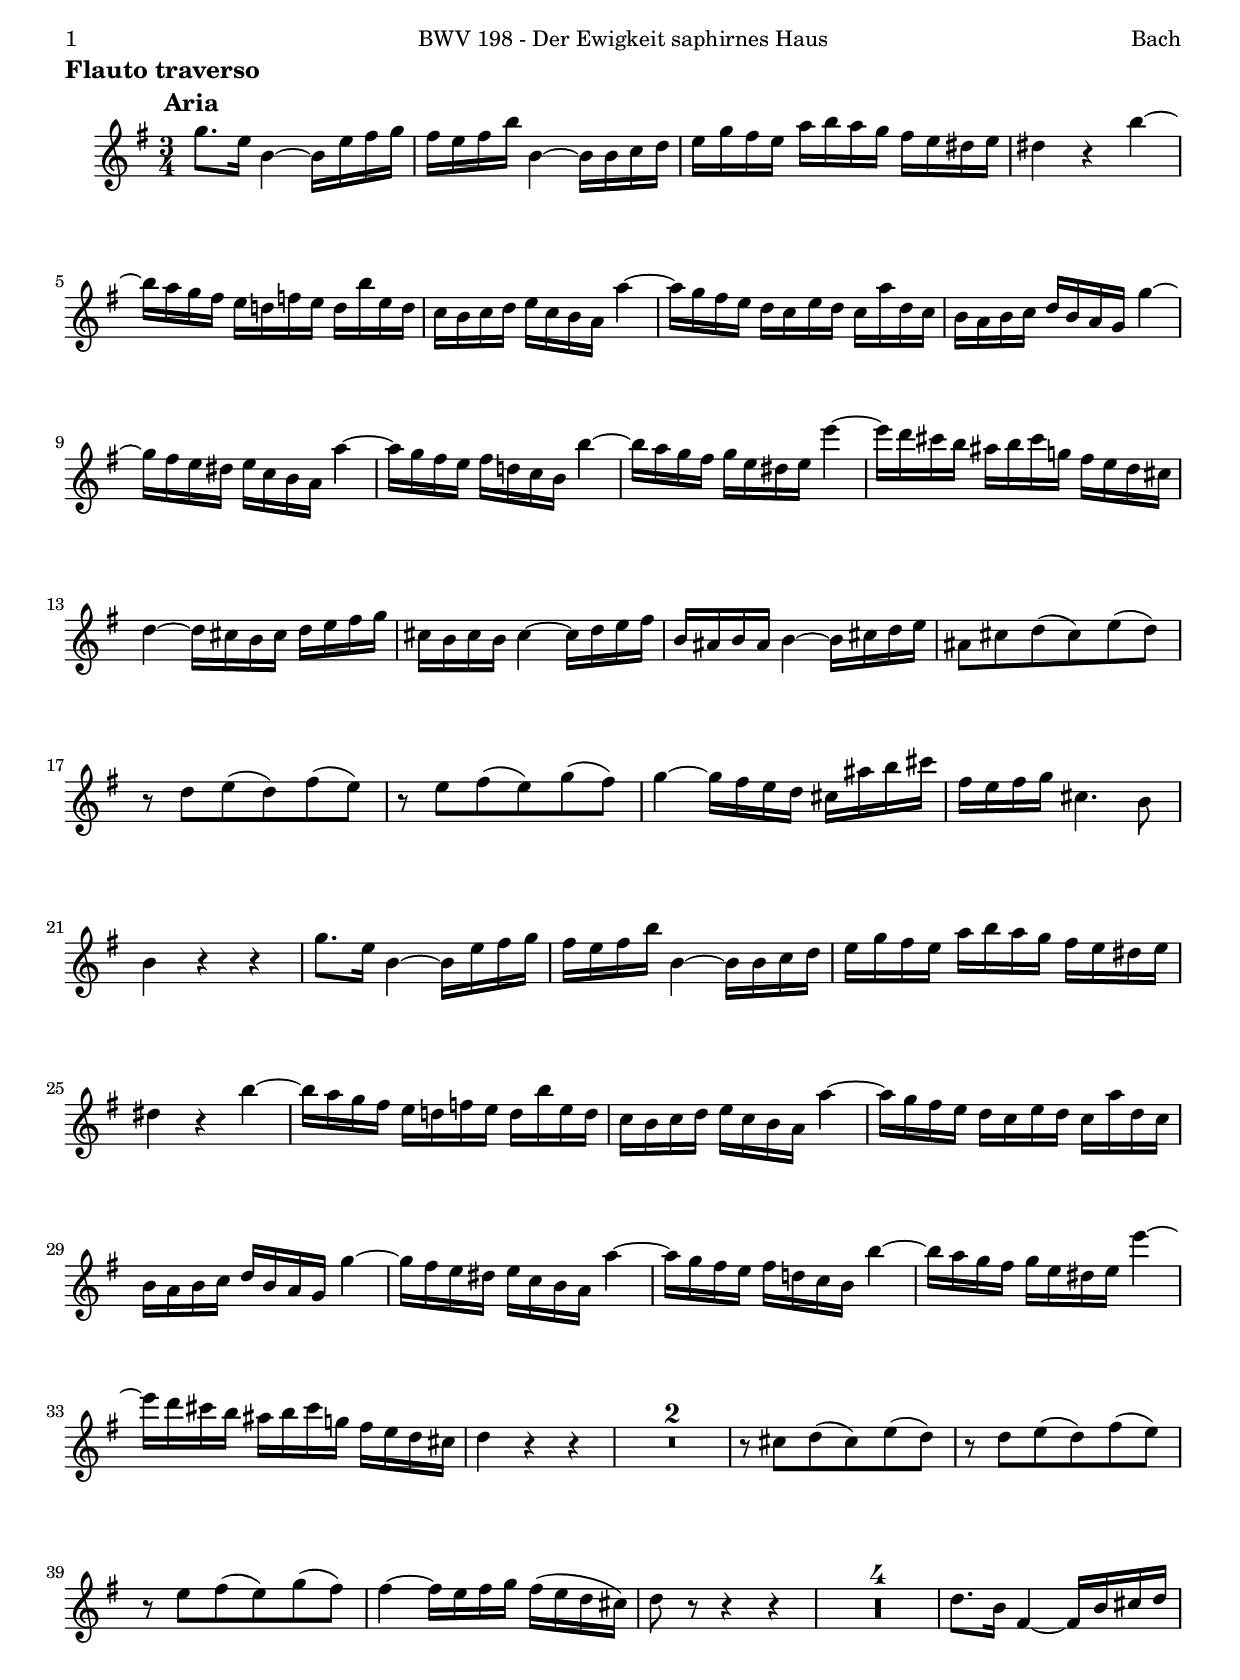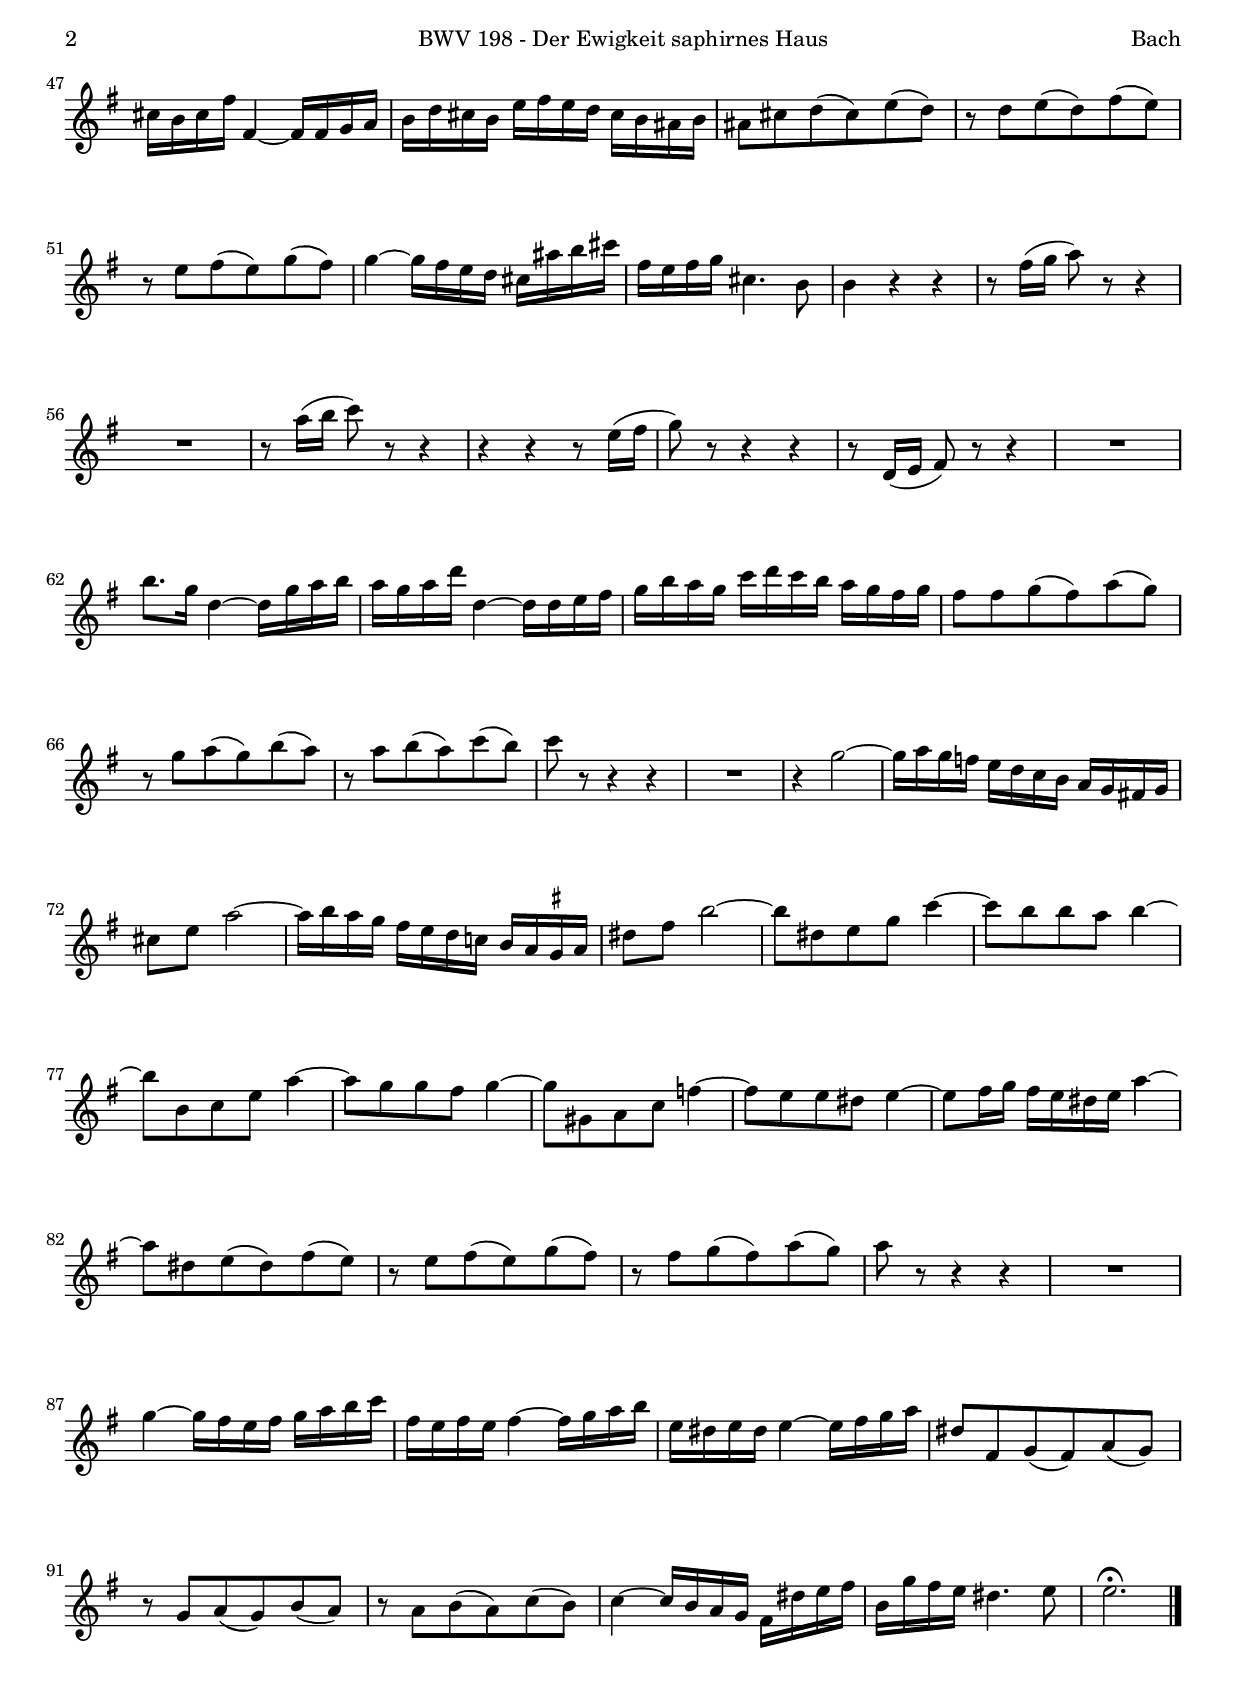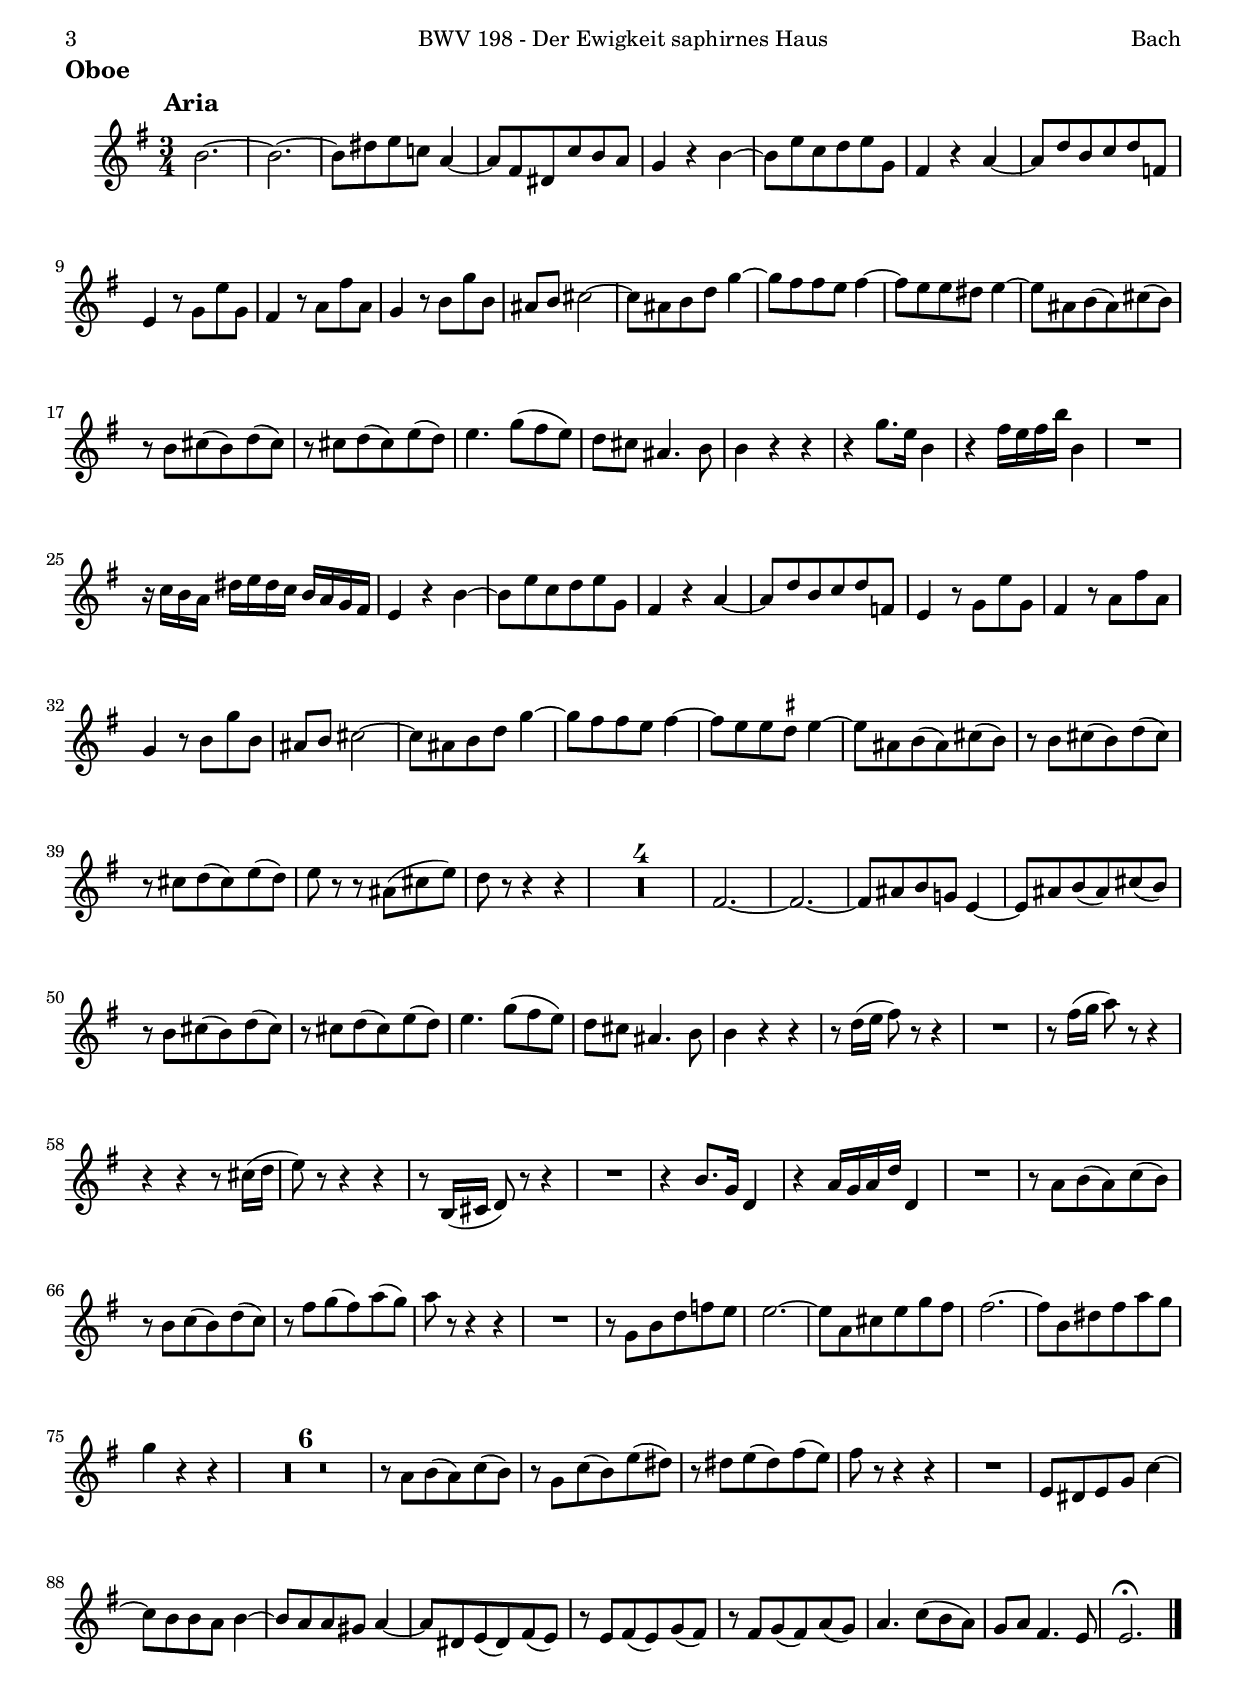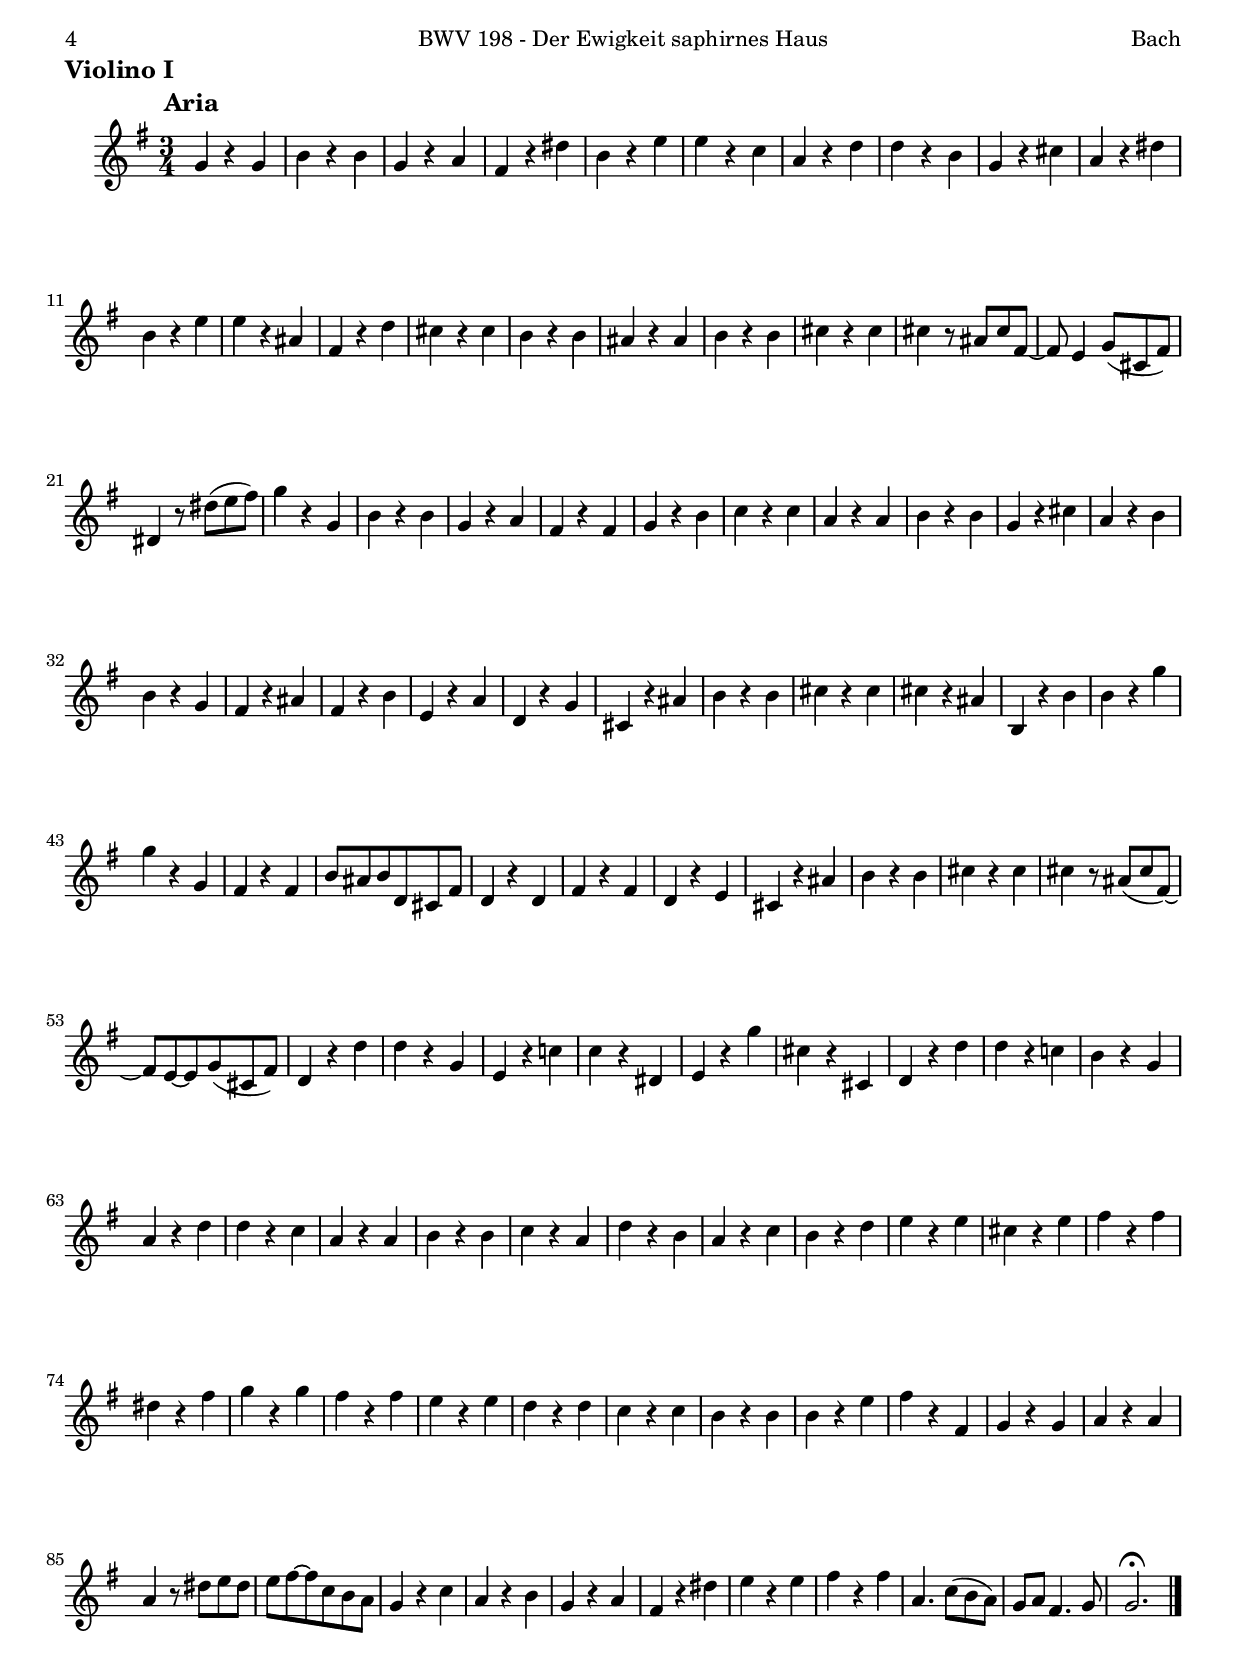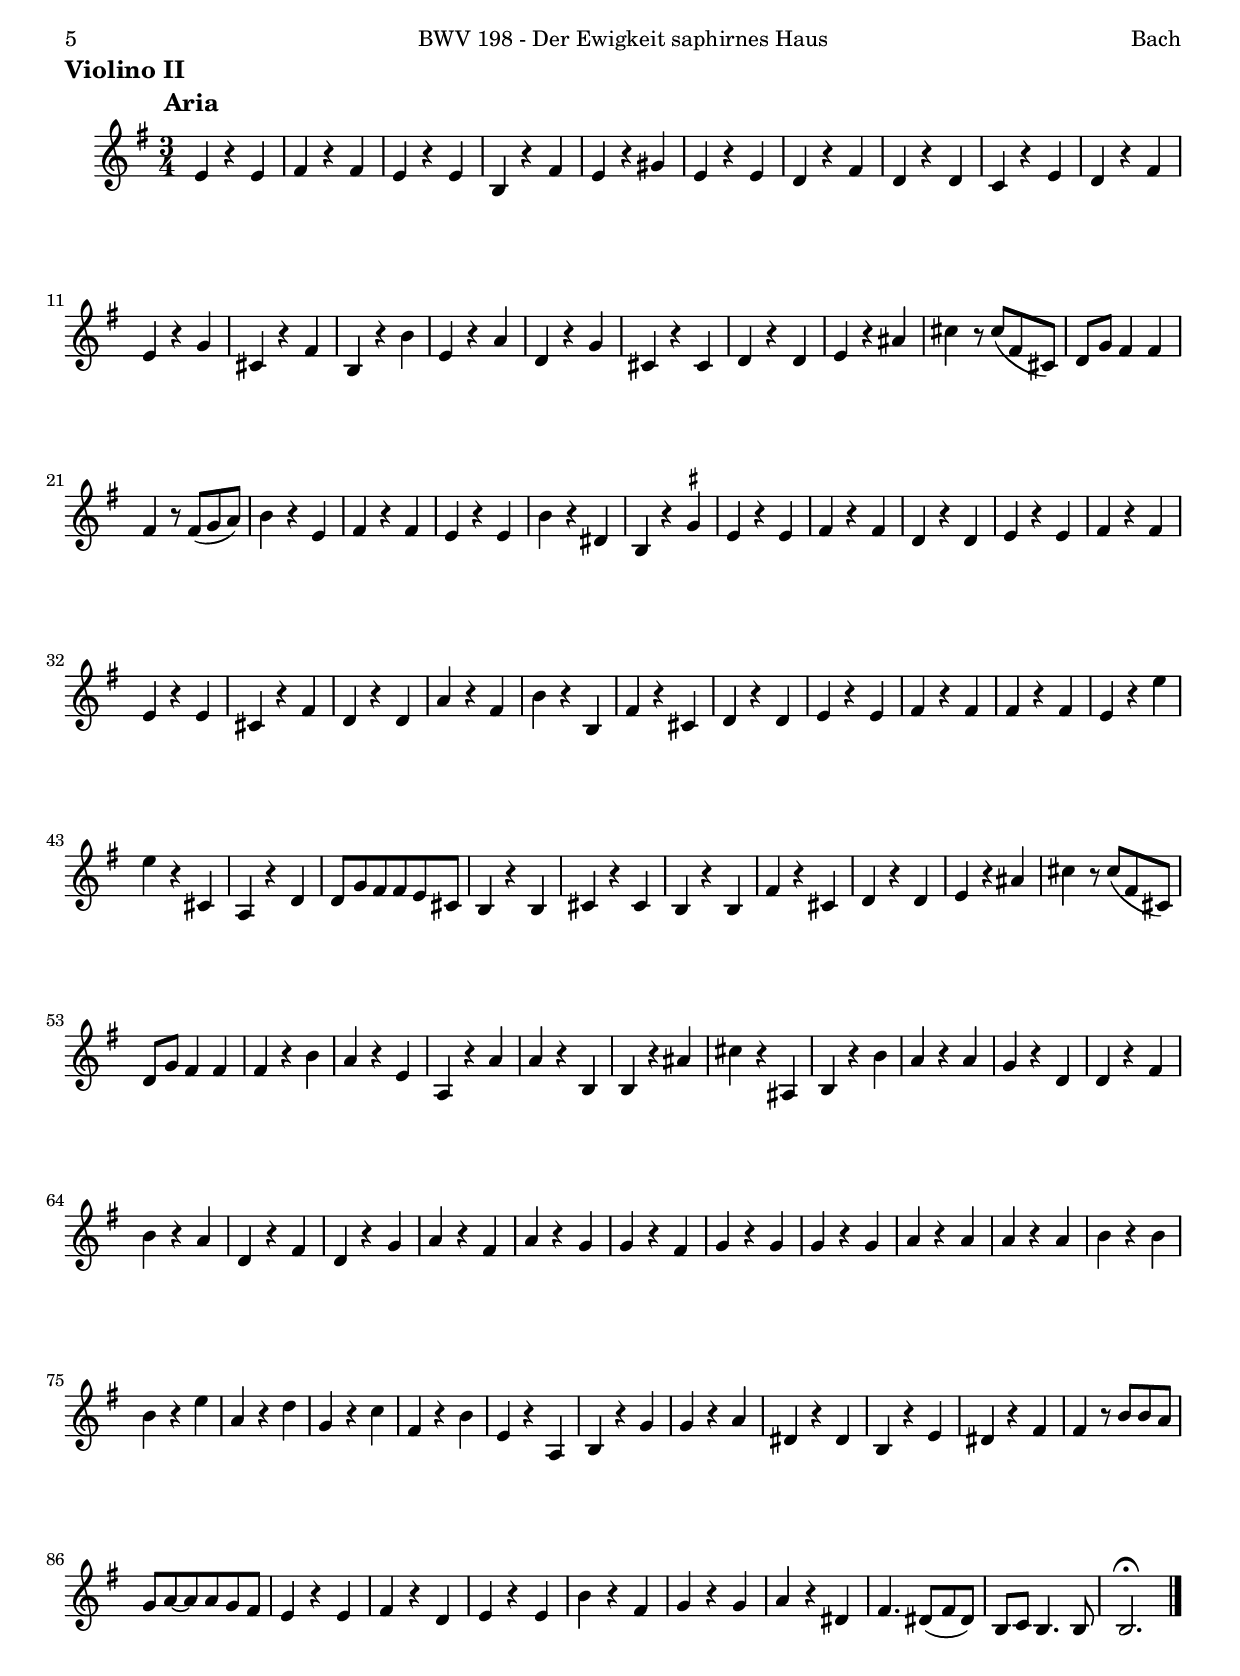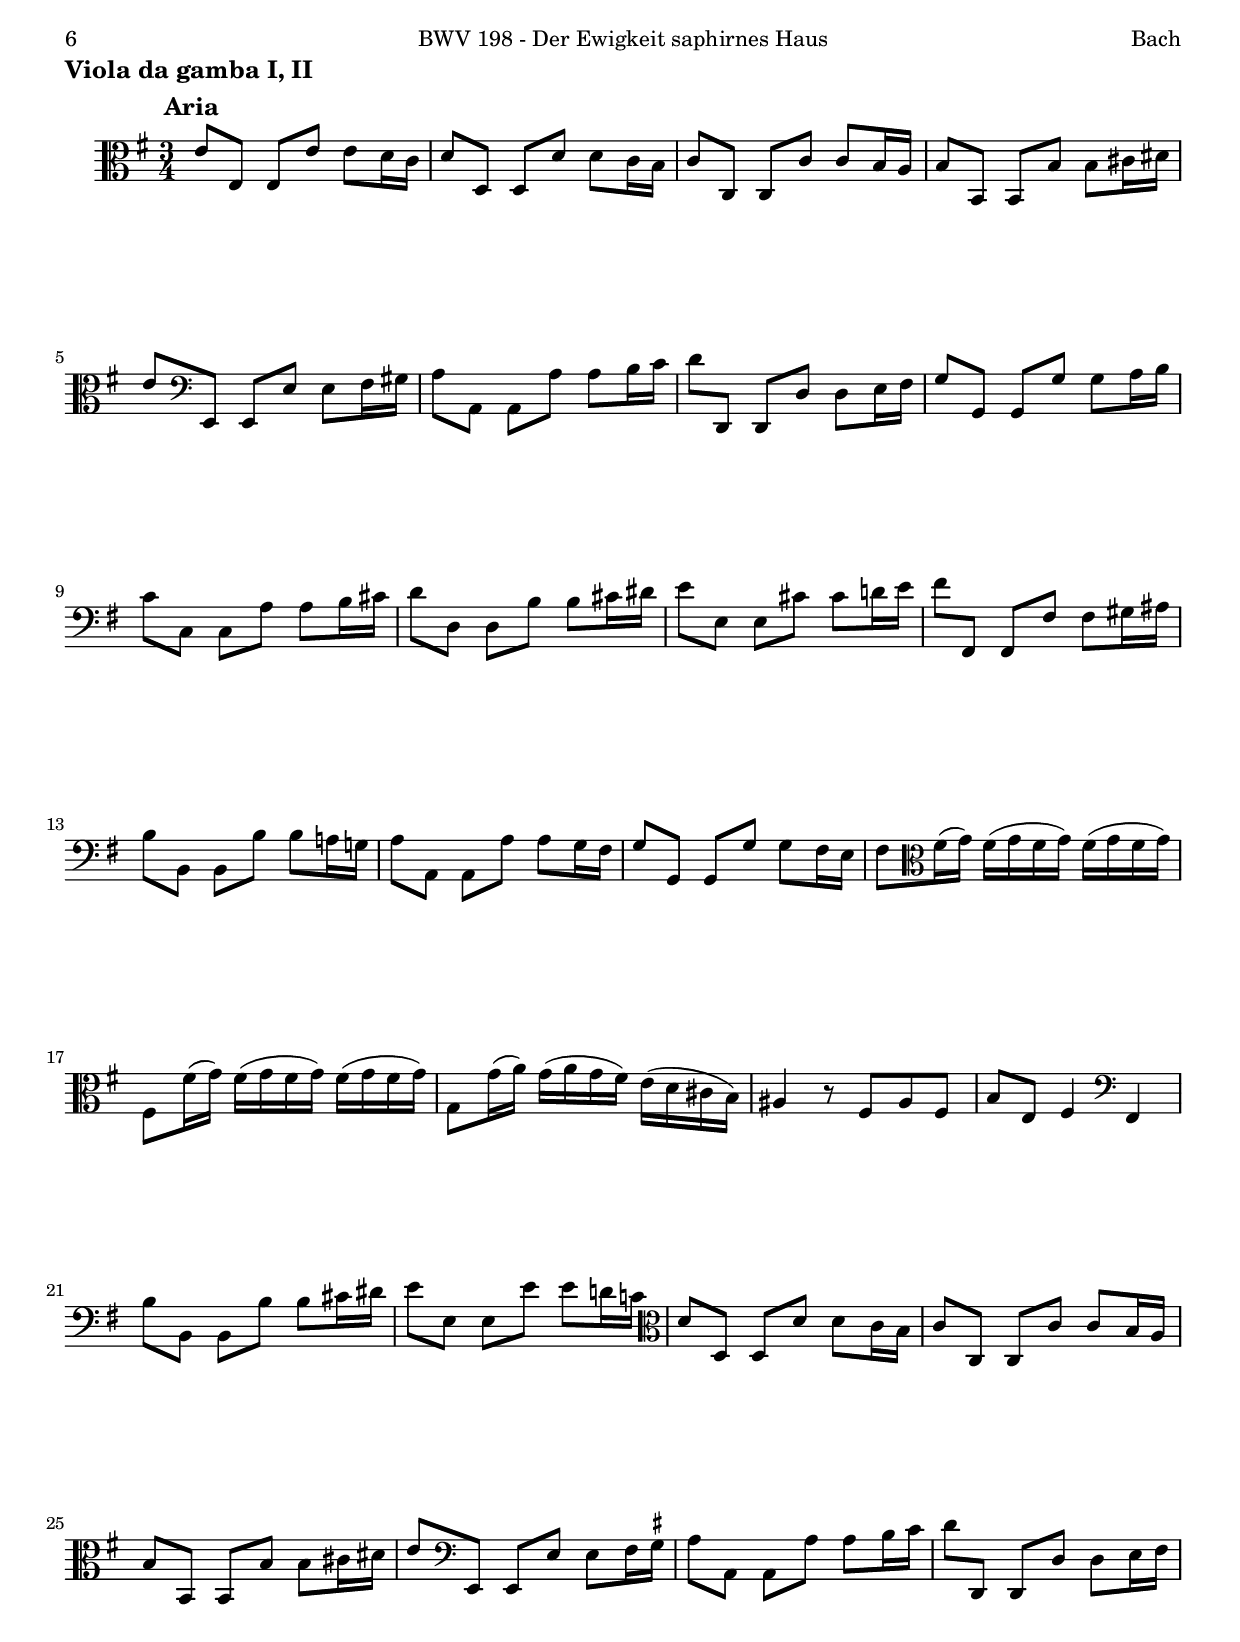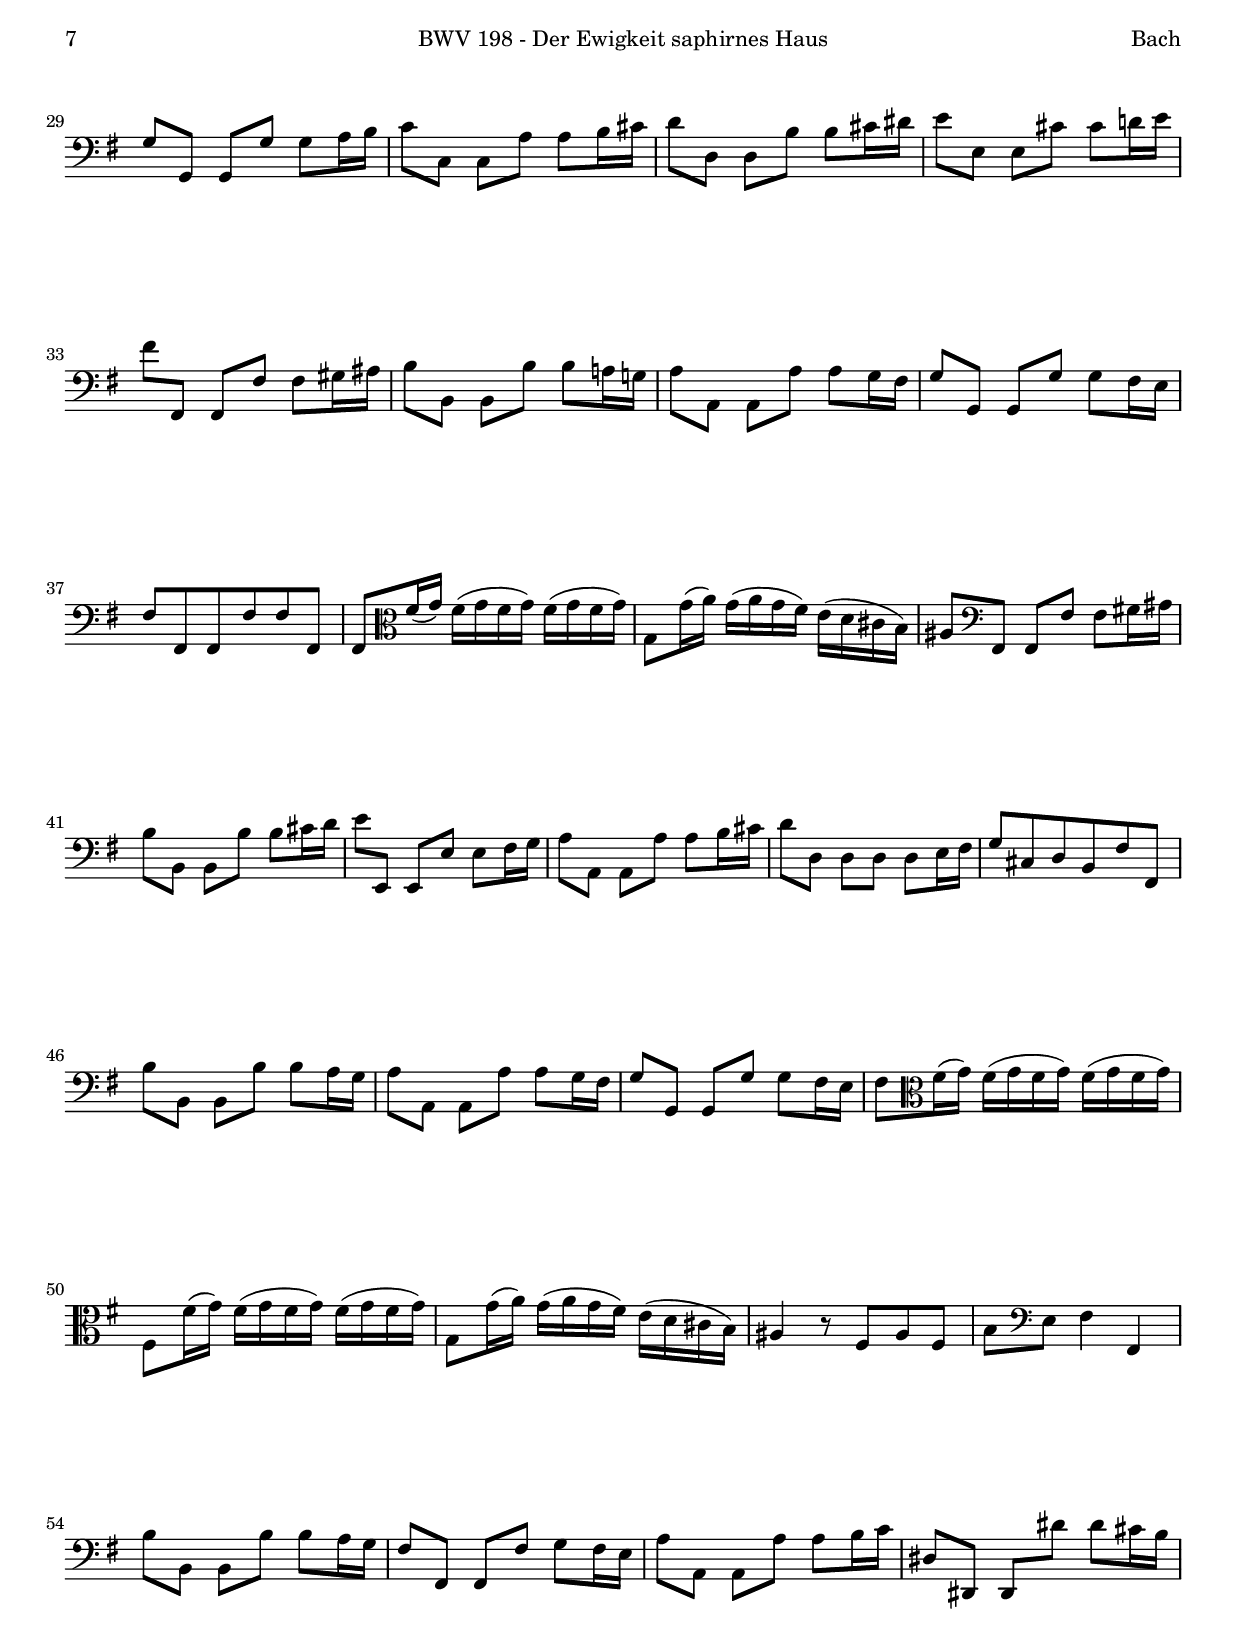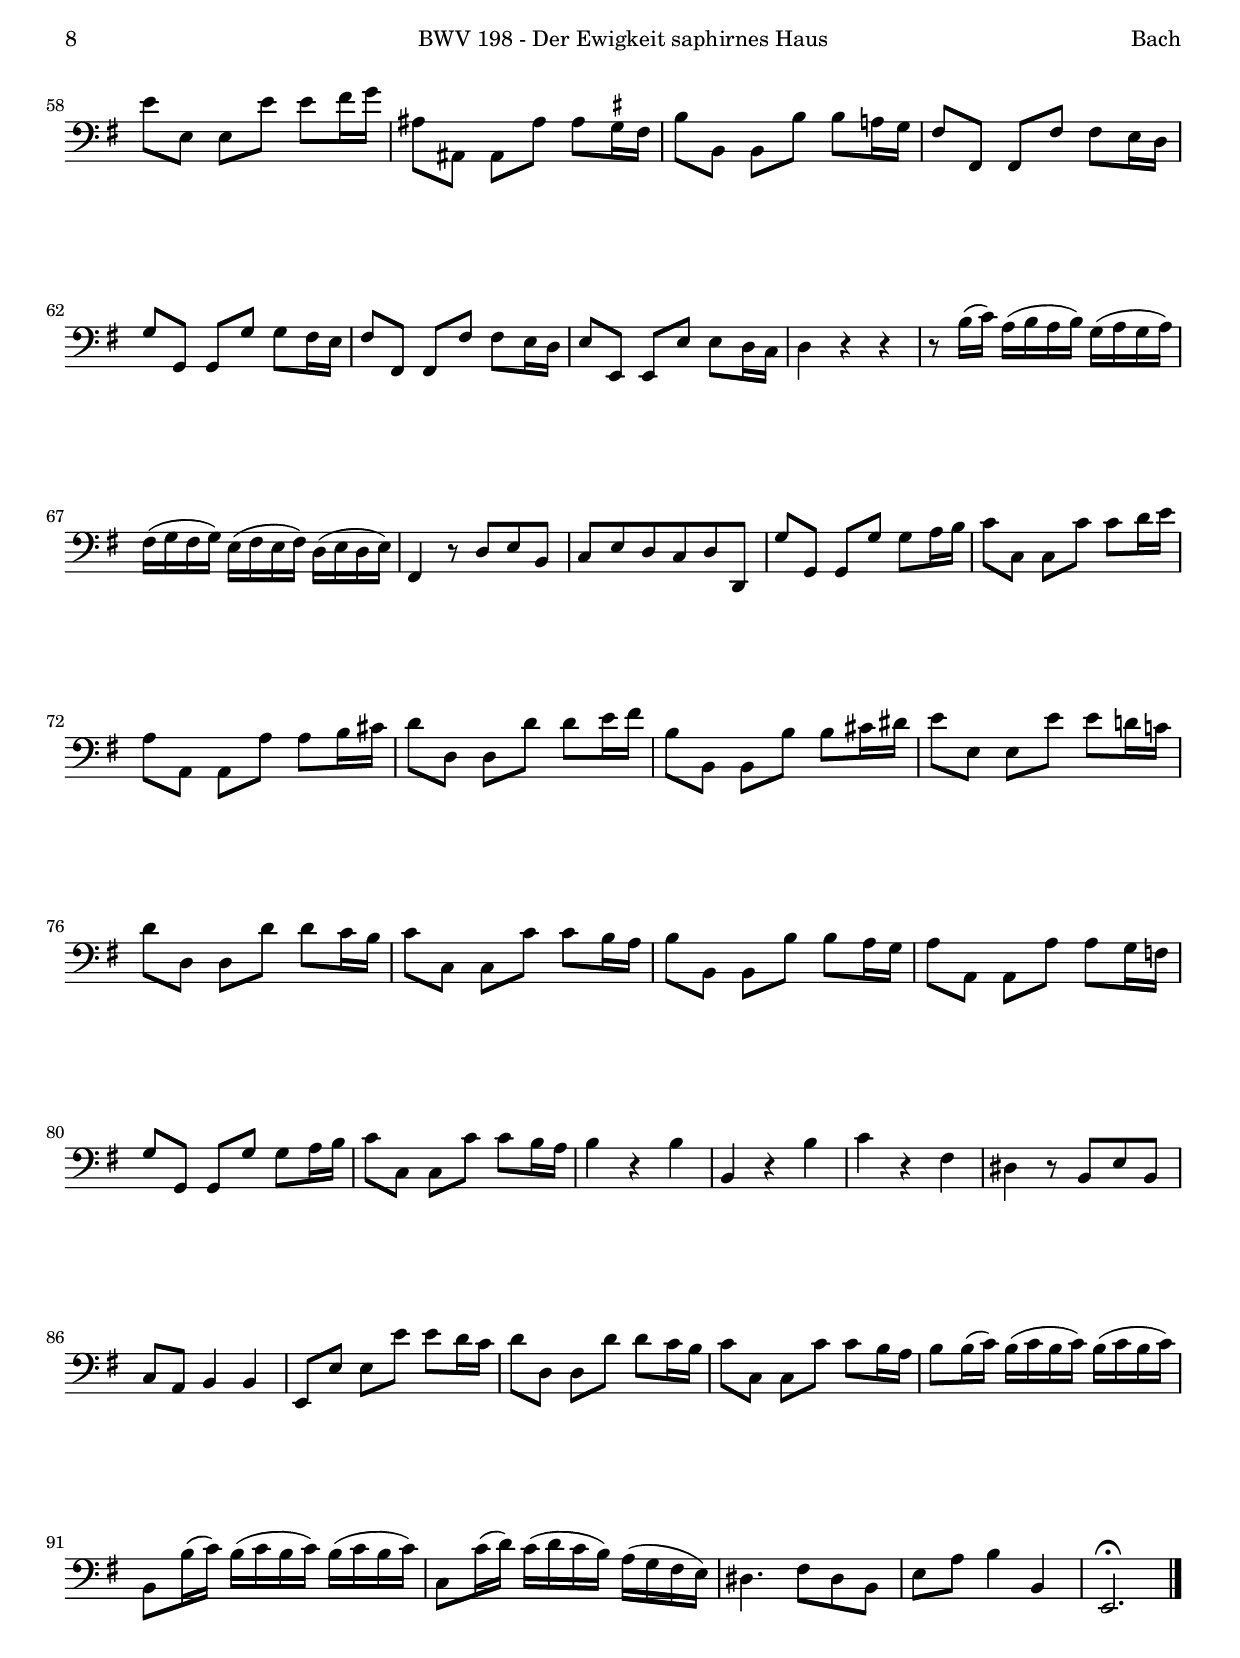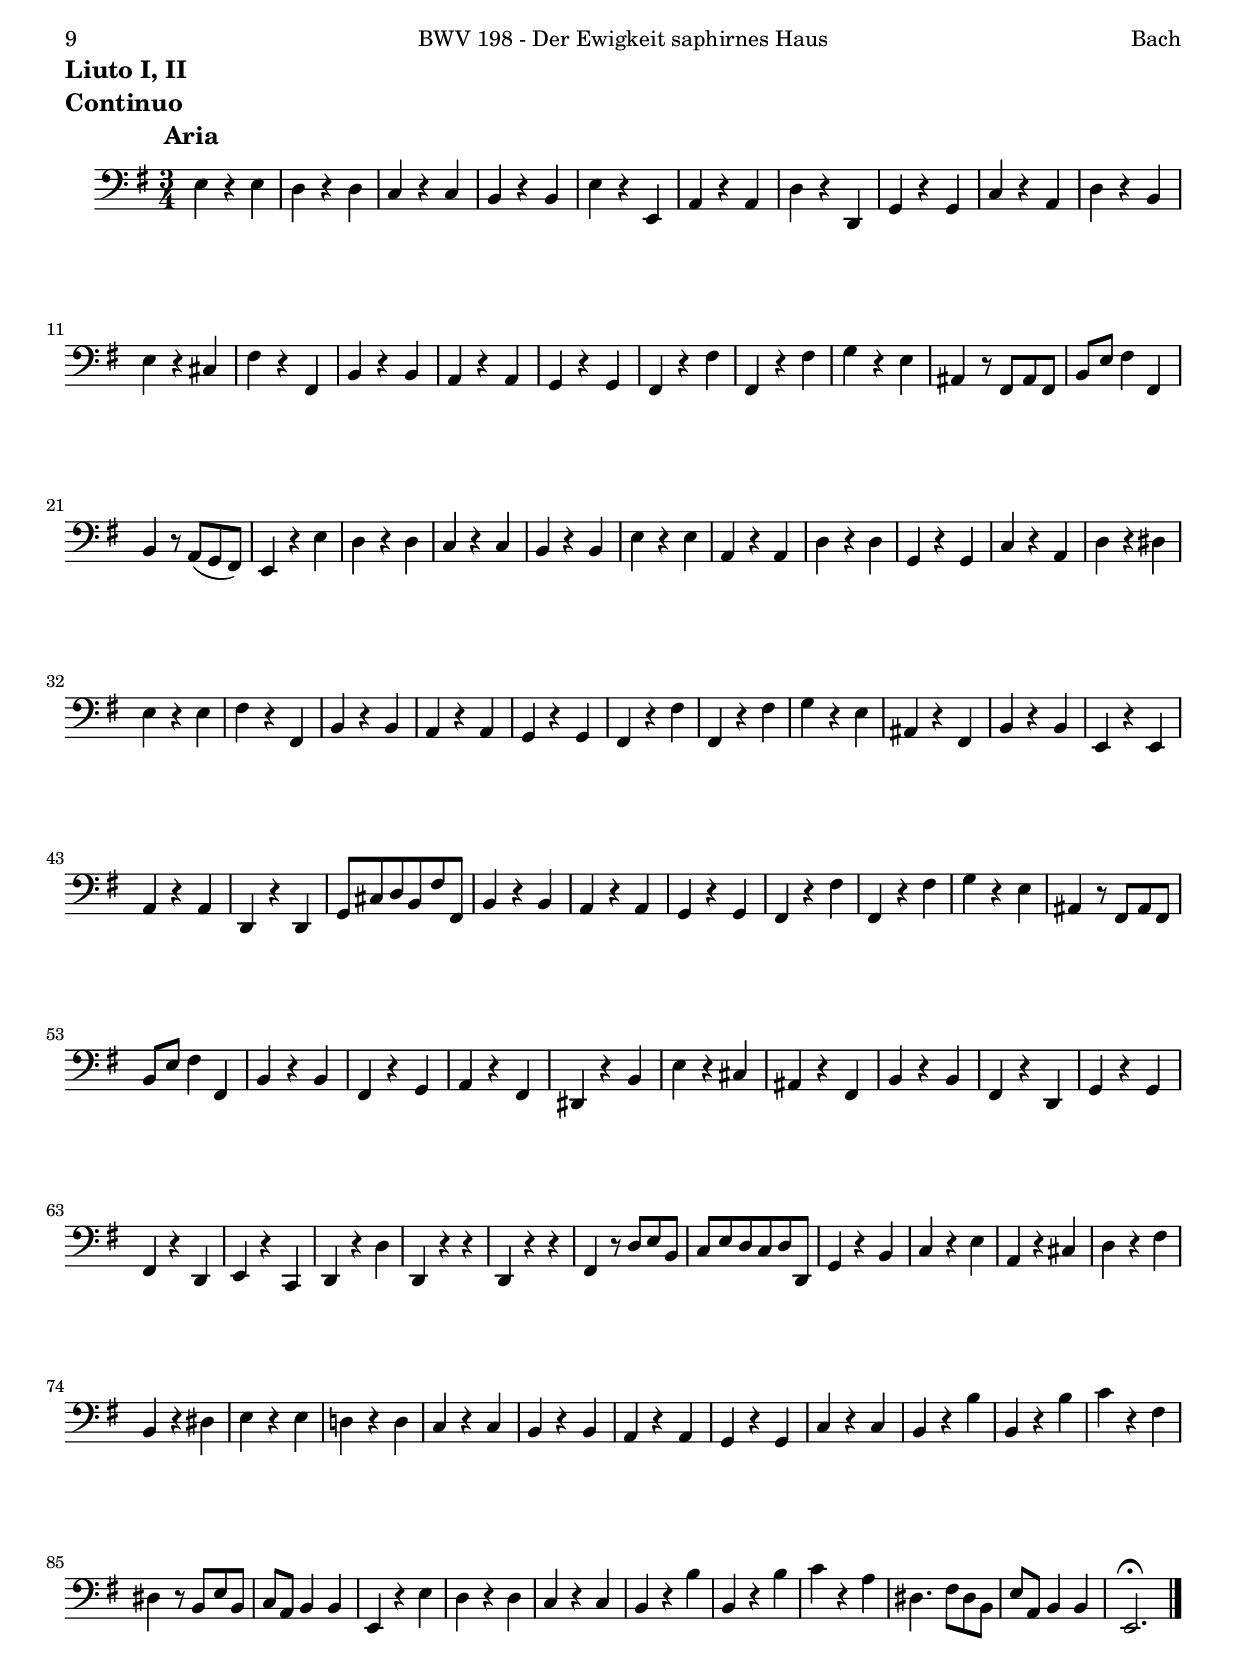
\version "2.22.0"

#(set-default-paper-size "a4")
#(set-global-staff-size 19)
#(ly:set-option 'point-and-click #f)
%nomobile

italicas=\override LyricText.font-shape = #'italic
rectas=\override LyricText.font-shape = #'upright
ss=\once \set suggestAccidentals = ##t
mtempo={\tempo 4 = 58 }
pfermata=\markup{"(" \musicglyph "scripts.ufermata" ")"}
showMultiRests = { \set Staff.keepAliveInterfaces = #'( rhythmic-grob-interface multi-measure-rest-interface lyric-interface stanza-number-interface percent-repeat-interface) }
hideMultiRests = \unset Staff.keepAliveInterfaces
noados=\once \set Staff.aDueText = #""
mt=#(define-music-function (offset) (number?) ; move lyric text
      #{ \once \override LyricText.X-offset = -$offset #})


htitle="BWV 198 - Der Ewigkeit saphirnes Haus"
hcomposer="Bach"
%{
\header {
	title=\markup{\fontsize #3 "8. Der Ewigkeit saphirnes Haus"}
	subtitle="Trauerode - Oda fúnebre"
        subsubtitle=\markup{\raise #.8 "BWV 198" \vspace #1 }
        composer="Johann Sebastian Bach (1685-1750)"
        pdfauthor=\composer
       %opus="(-)"
	%poet=\markup{"Aria"}
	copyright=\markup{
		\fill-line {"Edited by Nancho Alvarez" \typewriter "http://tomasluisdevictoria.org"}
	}
%	tagline=""
}
%}
global={
  \override Score.MetronomeMark.X-offset = #7
  \override Score.MetronomeMark.padding = #2.5
  \tempo \markup{\larger "Aria"}
  \compressEmptyMeasures
  \key e \minor \time 3/4 \skip 1*3/4*95 \bar "|."
}

tenor=\relative c'{
        \set autoBeaming = ##f
        R1*3/4*20
        r4 r b
        b2. ~ 
        b ~
        b8[ dis] e[ c] a4 ~
        a8 fis' fis16[ g fis e] dis[ c] b[ a]
        g4 r8 e8 e'4 ~
        e8 c a b c4 ~
        c8 a fis'[ g16 a] d,8 r
        r8 d, g a b4 ~
        b16[ a] g[( fis)] e8 e' \appoggiatura d16 cis8 \appoggiatura b16 a8
        r8 a d e16[ fis] b,4 ~
        b8 b16[ dis] e8 g16[ e] cis4 ~
        cis8.[ d!32 e] fis,8 r r4
        r8 fis' d16[ cis b cis] d[ e fis g]
        cis,[ e d cis] fis[ g fis e] d[ cis! b ais]
        b16[ d cis b] e[ fis g fis] e[ cis d e]
        ais,[ fis ais cis] fis[ e fis g] fis[ g fis e]
        d[ fis e d] cis[ d e d] cis[ b ais b]
        ais8 b ais b ais b
        cis8 fis, fis'2 ~
        fis8 e d cis e16[( d]) cis([ b)]
        g'8 g16[ fis e8] d cis b
        cis8[ a16 gis] a[ b] cis16[ d] e[ fis] g![ e]
        fis8 fis16[ e d8] cis8 b cis16[ ais]
        b8[ e] ~ e16[ cis] fis8 b, cis!16[ ais]
        b4 r r
        R1*3/4*7
        r4 r8 fis g16[ fis] e[ d]
        a'4. d8 b e
        cis b16[ cis a8] cis dis e
        fis16[ g a8] r8 a, g16[ fis] b8
        g8 a16[ b] a[ g] fis[ e] e'4 ~
        e16[ d cis b cis8] e,8 g fis
        d4 r8 e fis g
        a16[ g fis g] a[ b] c[ d] e8 d
        d16[ b d8] ~ d16[ c e d] c[ b a g]
        d'16[ a d8] ~ d16[ e d c] b[ a g fis]
        e[ g a b] c2 ~
        c16[ e d c] b[ d c b] a[ d e fis]
        g[ a g a] fis[ g fis g] e[ fis e fis]
        d2. ~
        d8[ a16 b] c[ d e fis] g[ fis a g]
        fis[ e d c] b4 a8[^\trill g16 a]
        g4 r r
        R1*3/4*3
        r4 r r8 b
        g'8 fis g fis16[ e] d[ c] g'8
        fis16[ e fis8] b,4 r8 b
        e d e16[ g a g] fis[ e] d[ c]
        d8 b g4 r8 g
        c d16[ b] c[ b a b] c[ d] c[ f]
        b,8 g e4 r8 e
        e' d16[ c] d[ c] b[ a] fis'[ dis] e8
        dis8[ fis,] g16[ e fis g] a[ fis g b]
        e16[ d c b] a[ fis g a] b[ g a dis]
        fis[ e \ss dis \ss c!] b[ g a b] c[ b c8] ~
        c16[ b a c] b[ a g fis] g[ e g b]
        e[ dis e cis] dis4. e8
        e4 r r
        R1*3/4*8
}

textotenor=\lyricmode{
Der E -- wig -- keit sa -- phir -- _ nes Haus
zieht Für -- stin dei -- ne hei -- tern Bli -- cke
von un -- s'rer Nie -- drig -- keit zu -- rü -- cke
von un -- s'rer Nie -- drig -- keit zu -- rü -- cke;
der E -- _ _ _ _ _ _ _ _ _ _ _ _ _ _ wig -- keit sa -- phir -- nes Haus,
zieht Für -- stin dei -- ne hei -- tern Bli -- cke __
von un -- s'rer Nie -- _ drig -- keit zu -- rü -- cke, __
und tilgt der Er -- den Dreck -- bild aus. % Denkbild
Ein star -- ker Glanz von hun -- dert Son -- nen, __
der un -- sern Tag __ zur Mit -- ter -- nacht
und un -- s're Son -- ne fins -- ter macht
hat dein ver -- klär -- _ tes Haupt um -- spon -- _ _ _ _ _ _ _ _ _ _ _ _ _ _ _ _ nen.
Ein star -- ker Glanz von hun -- dert Son -- nen
der un -- sern Tag __ _ zur Mit -- ter -- nacht
und un -- s're Son -- _ ne fins -- ter macht
hat dein ver -- klär -- tes
\mt #1
Haupt um -- spon -- _ _ _ _ _ _ _ _ _ _ _ _ _ nen.
}


flautauno = \relative c''' {
  g8. e16 b4 ~ b16 e fis g
  fis e fis b b,4 ~ b16 b c d
  e g fis e a b a g fis e dis e
  dis4 r b' ~
  b16 a g fis e d! f e d b' e, d
  c b c d e c b a a'4 ~
  a16 g fis e d c e d c a' d, c
  b a b c d b a g g'4 ~
  g16 fis e dis e c b a a'4 ~
  a16 g fis e fis d! c b b'4 ~
  b16 a g fis g e dis e e'4 ~
  e16 d cis b ais b cis g! fis e d cis!
  d4 ~ d16 cis b cis d e fis g
  cis, b cis b cis4 ~ cis16 d e fis
  b,16 ais b ais b4 ~ b16 cis d e
  ais,8 cis d( cis) e( d)
  r8 d e( d) fis( e)
  r8 e fis( e) g( fis)
  g4 ~ g16 fis e d cis ais' b cis!
  fis,16 e fis g cis,4. b8
  b4 r r
  g'8. e16 b4 ~ b16 e fis g
  fis e fis b b,4 ~ b16 b c d
  e g fis e a b a g fis e dis e
  dis4 r b' ~
  b16 a g fis e d! f e d b' e, d
  c b c d e c b a a'4 ~
  a16 g fis e d c e d c a' d, c
  b a b c d b a g g'4 ~
  g16 fis e dis e c b a a'4 ~
  a16 g fis e fis d! c b b'4 ~
  b16 a g fis g e dis e e'4 ~
  e16 d cis b ais b cis g! fis e d cis!
  d4 r r
  R1*3/4*2
  r8 cis d( cis) e( d)
  r8 d e( d) fis( e)
  r8 e fis( e) g( fis)
  fis4 ~ fis16 e fis g fis( e d cis)
  d8 r r4 r
  R1*3/4*4
  d8. b16 fis4 ~ fis16 b cis d
  cis b cis fis fis,4 ~ fis16 fis g a
  b d cis b e fis e d cis b ais b
  ais8 cis d( cis) e( d)
  r8 d e( d) fis( e)
  r8 e fis( e) g( fis)
  g4 ~ g16 fis e d cis ais' b cis
  fis, e fis g cis,4. b8
  b4 r r
  r8 fis'16( g a8) r8 r4
  R1*3/4
  r8 a16( b c8) r8 r4
  r4 r r8 e,16( fis
  g8) r r4 r
  r8 d,16( e fis8) r r4
  R1*3/4
  b'8. g16 d4 ~ d16 g a b
  a g a d d,4 ~ d16 d e fis
  g b a g c d c b a g fis g
  fis8 fis g( fis) a( g)
  r8 g a( g) b( a)
  r8 a b( a) c( b)
  c8 r r4 r
  R1*3/4
  r4 g2 ~
  g16 a g f e d c b a g fis! g
  cis8 e a2 ~
  a16 b a g fis e d c! b a \ss gis a
  dis8 fis b2 ~
  b8 dis, e g c4 ~
  c8 b b a b4 ~
  b8 b, c e a4 ~
  a8 g g fis g4 ~
  g8 gis, a c f4 ~
  f8 e e dis e4 ~
  e8 fis16 g fis e dis e a4 ~
  a8 dis, e( dis) fis( e)
  r8 e fis( e) g( fis)
  r8 fis g( fis) a( g)
  a8 r r4 r
  R1*3/4
  g4 ~ g16 fis e fis g a b c
  fis, e fis e fis4 ~ fis16 g a b
  e, dis e dis e4 ~ e16 fis g a
  dis,8 fis, g( fis) a( g)
  r8 g a( g) b( a)
  r8 a b( a) c( b)
  c4 ~ c16 b a g fis dis' e fis
  b, g' fis e dis4. e8 
  e2.^\fermata
}

oboeuno=\relative c''{
  b2. ~
  b ~
  b8 dis e c! a4 ~
  a8 fis dis c' b a
  g4 r b ~
  b8 e c d e g,
  fis4 r a ~
  a8 d b c d f,
  e4 r8 g e' g,
  fis4 r8 a fis' a,
  g4 r8 b g' b,
  ais b cis2 ~
  cis8 ais b d g4 ~
  g8 fis fis e fis4 ~
  fis8 e e dis e4 ~
  e8 ais, b( ais) cis( b)
  r8 b cis( b) d( cis)
  r8 cis d( cis) e( d)
  e4. g8( fis e)
  d8 cis ais4. b8
  b4 r r
  r4 g'8. e16 b4
  r4 fis'16 e fis b b,4
  R1*3/4
  r16 c b a dis e dis c b a g fis
  e4 r b' ~
  b8 e c d e g,
  fis4 r a ~
  a8 d b c d f,
  e4 r8 g e' g,
  fis4 r8 a fis' a,
  g4 r8 b g' b,
  ais b cis2 ~
  cis8 ais b d g4 ~
  g8 fis fis e fis4 ~
  fis8 e e \ss dis e4 ~
  e8 ais, b( ais) cis( b)
  r8 b cis( b) d( cis)
  r8 cis d( cis) e( d)
  e8 r r ais,( cis e)
  d8 r r4 r
  R1*3/4*4
  fis,2. ~
  fis ~
  fis8 ais b g! e4 ~
  e8 ais b( ais) cis( b)
  r8 b cis( b) d( cis)
  r8 cis d( cis) e( d)
  e4. g8( fis e)
  d8 cis ais4. b8
  b4 r r
  r8 d16( e fis8) r r4
  R1*3/4
  r8 fis16( g a8) r r4
  r4 r r8 cis,16( d
  e8) r r4 r
  r8 b,16( cis d8) r r4
  R1*3/4
  r4 b'8. g16 d4
  r4 a'16 g a d d,4
  R1*3/4
  r8 a' b( a) c( b)
  r8 b c( b) d( c)
  r8 fis g( fis) a( g)
  a8 r r4 r
  R1*3/4
  r8 g, b d f e
  e2. ~
  e8 a, cis e g fis
  fis2. ~
  fis8 b, dis fis a g
  g4 r r
  R1*3/4*6
  r8 a, b( a) c( b)
  r8 g c( b) e( dis)
  r8 dis e( dis) fis( e)
  fis8 r r4 r
  R1*3/4
  e,8 dis e g c4 ~
  c8 b b a b4 ~
  b8 a a gis a4 ~
  a8 dis, e( dis) fis( e)
  r8 e fis( e) g( fis)
  r8 fis g( fis) a( g)
  a4. c8( b a)
  g8 a fis4. e8 
  e2.^\fermata
}

violinuno = \relative c'' {
  g4 r g
  b r b
  g4 r a
  fis r dis'
  b r e
  e r c
  a r d
  d r b
  g r cis
  a r dis
  b r e
  e r ais,
  fis r d'
  cis r cis
  b r b
  ais r ais
  b r b
  cis r cis
  cis r8 ais cis fis, ~
  fis e4 g8( cis, fis)
  dis4 r8 dis'( e fis)
  g4 r g,
  b r b
  g r a
  fis r fis
  g4 r b
  c r c
  a r a
  b r b
  g r cis
  a r b
  b r g
  fis r ais
  fis r b
  e, r a
  d, r g
  cis, r ais'
  b r b
  cis r cis
  cis r ais
  b, r b'
  b r g'
  g r g,
  fis r fis
  b8 ais b d, cis fis
  d4 r d
  fis r fis
  d r e
  cis r ais'
  b r b
  cis r cis
  cis4 r8 ais( cis fis,) ~
  fis8 e ~ e g( cis, fis)
  d4 r d'
  d4 r g,
  e r c'!
  c4 r dis,
  e r g'
  cis, r cis,
  d r d'
  d r c!
  b r g
  a r d
  d r c
  a r a
  b r b
  c r a
  d r b
  a r c
  b r d
  e r e
  cis r e
  fis r fis
  dis r fis
  g r g
  fis r fis
  e r e
  d r d
  c r c
  b r b
  b r e
  fis r fis,
  g r g
  a r a
  a4 r8 dis e dis
  e fis ~ fis c b a
  g4 r c
  a r b
  g r a
  fis r dis'
  e r e
  fis r fis
  a,4. c8( b a)
  g a fis4. g8 
  g2.^\fermata
}

violindos=\relative c'{
  e4 r e
  fis r fis
  e r e
  b r fis'
  e4 r gis
  e r e
  d r fis
  d r d
  c r e
  d r fis
  e r g
  cis, r fis
  b, r b'
  e, r a
  d, r g
  cis, r cis
  d r d
  e r ais
  cis r8 cis( fis, cis!)
  d8 g fis4 fis
  fis4 r8 fis( g a)
  b4 r e,
  fis r fis 
  e r e
  b' r dis,
  b r \ss gis'
  e r e
  fis r fis
  d r d
  e r e
  fis r fis
  e r e
  cis r fis
  d r d
  a' r fis
  b4 r b,
  fis' r cis
  d r d
  e r e
  fis r fis
  fis r fis
  e r e'
  e r cis,
  a r d
  d8 g fis fis e cis
  b4 r b
  cis4 r cis
  b r b
  fis'4 r cis
  d r d
  e4 r ais
  cis4 r8 cis( fis, cis)
  d8 g fis4 fis
  fis r b
  a r e
  a, r a'
  a r b,
  b r ais'
  cis r ais,
  b r b'
  a r a
  g r d
  d4 r fis
  b r a
  d, r fis
  d r g
  a r fis
  a4 r g
  g r fis
  g r g
  g r g
  a r a
  a r a
  b4 r b
  b r e
  a, r d
  g, r c
  fis, r b
  e, r a,
  b4 r g'
  g r a
  dis, r dis
  b r e
  dis r fis
  fis r8 b b a
  g a ~ a a g fis
  e4 r e
  fis r d
  e r e
  b' r fis
  g r g
  a r dis,
  fis4. dis8( fis dis)
  b8 c b4. b8
  b2.^\fermata
}

gambauno=\relative c'{
  e8 e, e e' e d16 c
  d8 d, d d' d c16 b
  c8 c, c c' c b16 a
  b8 b, b b' b cis16 dis
  e8 \clef "bass" e,, e e' e fis16 gis
  a8 a, a a' a b16 c
  d8 d,, d d' d e16 fis
  g8 g, g g' g a16 b
  c8 c, c a' a b16 cis
  d8 d, d b' b cis16 dis
  e8 e, e cis' cis d!16 e
  fis8 fis,, fis fis' fis gis16 ais
  b8 b, b b' b a!16 g!
  a8 a, a a' a g16 fis
  g8 g, g g' g fis16 e
  fis8 \clef "alto" fis'16( g) fis( g fis g) fis( g fis g)
  fis,8 fis'16( g) fis( g fis g) fis( g fis g)
  g,8 g'16( a) g( a g fis) e( d cis b)
  ais4 r8 fis ais fis
  b8 e, fis4 \clef "bass" fis,
  b'8 b, b b' b cis16 dis
  e8 e, e e' e d!16 c!
  \clef "alto" d8 d, d d' d c16 b
  c8 c, c c' c b16 a
  b8 b, b b' b cis16 dis
  e8 \clef "bass" e,, e e' e fis16 \ss gis
  a8 a, a a' a b16 c
  d8 d,, d d' d e16 fis
  g8 g, g g' g a16 b
  c8 c, c a' a b16 cis
  d8 d, d b' b cis16 dis
  e8 e, e cis' cis d!16 e
  fis8 fis,, fis fis' fis gis16 ais
  b8 b, b b' b a!16 g!
  a8 a, a a' a g16 fis
  g8 g, g g' g fis16 e
  fis8 fis, fis fis' fis fis,
  fis8 \clef "alto" fis''16( g)
  fis( g fis g) fis( g fis g)
  g,8 g'16( a) g( a g fis) e( d cis b)
  ais8 \clef "bass" fis, fis fis' fis gis16 ais
  b8 b, b b' b cis16 d
  e8 e,, e e' e fis16 g
  a8 a, a a' a b16 cis
  d8 d, d d d e16 fis
  g8 cis, d b fis' fis,
  b' b, b b' b a16 g
  a8 a, a a' a g16 fis
  g8 g, g g' g fis16 e
  fis8 \clef "alto" fis'16( g) fis( g fis g) fis( g fis g)
  fis,8 fis'16( g) fis( g fis g) fis( g fis g)
  g,8 g'16( a) g( a g fis) e( d cis b)
  ais4 r8 fis ais fis
  b \clef "bass" e, fis4 fis,
  b'8 b, b b' b a16 g
  fis8 fis, fis fis' g fis16 e
  a8 a, a a' a b16 c
  dis,8 dis, dis dis'' dis cis16 b
  e8 e, e e' e fis16 g
  ais,8 ais, ais ais' ais \ss gis16 fis
  b8 b, b b' b a!16 g
  fis8 fis, fis fis' fis e16 d
  g8 g, g g' g fis16 e
  fis8 fis, fis fis' fis e16 d
  e8 e, e e' e d16 c
  d4 r r
  r8 b'16( c) a( b a b) g( a g a)
  fis( g fis g) e( fis e fis) d( e d e)
  fis,4 r8 d' e b
  c e d c d d,
  g' g, g g' g a16 b
  c8 c, c c' c d16 e
  a,8 a, a a' a b16 cis
  d8 d, d d' d e16 fis
  b,8 b, b b' b cis16 dis
  e8 e, e e' e d!16 c!
  d8 d, d d' d c16 b
  c8 c, c c' c b16 a
  b8 b, b b' b a16 g
  a8 a, a a' a g16 f
  g8 g, g g' g a16 b
  c8 c, c c' c b16 a
  b4 r b
  b, r b'
  c r fis,
  dis4 r8 b e b
  c a b4 b
  e,8 e' e e' e d16 c
  d8 d, d d' d c16 b
  c8 c, c c' c b16 a
  b8 b16( c) b( c b c) b( c b c)
  b,8 b'16( c) b( c b c) b( c b c)
  c,8 c'16( d) c( d c b) a( g fis e)
  dis4. fis8 dis b
  e8 a b4 b,
  e,2.^\fermata
}

cello=\relative c{
  e4 r e
  d r d
  c r c
  b r b
  e r e,
  a r a
  d r d,
  g r g
  c r a
  d r b
  e r cis
  fis r fis,
  b r b
  a r a
  g r g
  fis r fis'
  fis, r fis'
  g r e
  ais, r8 fis ais fis
  b8 e fis4 fis,
  b r8 a( g fis)
  e4 r e'
  d r d
  c r c
  b r b
  e r e
  a, r a
  d r d
  g, r g
  c r a
  d r dis
  e r e
  fis r fis,
  b r b
  a r a
  g r g
  fis r fis'
  fis, r fis'
  g r e
  ais, r fis
  b r b
  e, r e
  a r a
  d, r d
  g8 cis d b fis' fis,
  b4 r b
  a r a
  g r g
  fis r fis'
  fis, r fis'
  g r e
  ais, r8 fis ais fis
  b e fis4 fis,
  b4 r b
  fis r g
  a r fis
  dis r b'
  e4 r cis
  ais r fis
  b r b
  fis r d
  g r g
  fis r d
  e r c
  d r d'
  d, r r
  d r r
  fis r8 d' e b
  c e d c d d, 
  g4 r b
  c r e
  a, r cis
  d r fis
  b, r dis
  e r e
  d! r d
  c r c
  b r b
  a r a
  g4 r g
  c r c
  b r b'
  b, r b'
  c r fis,
  dis4 r8 b e b
  c a b4 b
  e, r e'
  d r d
  c r c
  b r b'
  b, r b'
  c r a
  dis,4. fis8 dis b
  e8 a, b4 b
  e,2.^\fermata
}

guia=\relative c''{
  \set autoBeaming = ##t

}




\markup{\bold \larger "Flauto traverso"}
\score{       \new Staff <<\global
	\new Voice="f1" {
		%\set Staff.instrumentName=\markup{\center-column{"Flauto " \raise #.5 "traverso"} } 
		\clef "treble"
		\flautauno }
	>> 
  
}
\pageBreak

\markup{\bold \larger "Oboe"}
\score{       \new Staff <<\global
	\new Voice="o1" {
		%\set Staff.instrumentName=\markup{\center-column{"Oboe" \raise #.5 "(d'amore)"}}
		\clef "treble"
		\oboeuno }
	>> 
}
\pageBreak

\markup{\bold \larger "Violino I"}
\score{        \new Staff <<\global
	\new Voice="vi1" {
%		\set Staff.instrumentName=\markup{"Violino I"}
		\clef "treble"
		\violinuno }
	>> 
}
\pageBreak

\markup{\bold \larger "Violino II"}
\score{	\new Staff <<\global
	\new Voice="vi2" {
%		\set Staff.instrumentName=\markup{"Violino II "}
		\clef "treble"
		\violindos }
	>>     
}
\pageBreak

\markup{\bold \larger "Viola da gamba I, II"}
\score{
       \new Staff <<\global
	\new Voice="g1" {
	%	\set Staff.instrumentName=\markup{\center-column{"Viola da" \raise #.5 "gamba I, II"}}
		\clef "alto"
		\gambauno }
	>> 
}
\pageBreak

%{
\new ChoirStaff<<

        
        \new Staff <<\global
        \new Voice="v3" {
                \set Staff.instrumentName="Tenore"
                \set Staff.shortInstrumentName="T"
                \clef "G_8"
                \tenor }
        \new Lyrics \lyricsto "v3" {\textotenor }
        >>
%}

\markup{\bold \larger \column{"Liuto I, II" "Continuo"}}
\score{
        \new Staff <<\global
	\new Voice="cont" {
%		\set Staff.instrumentName=\markup{\center-column{"Liuto I,II" "Continuo"}}
		\clef "bass"
		\cello }
	>> 
}


%{
\layout{ 
	\context {\Lyrics 
		\override VerticalAxisGroup.staff-affinity = #UP
		\override VerticalAxisGroup.nonstaff-relatedstaff-spacing =
			#'((basic-distance . 0) (minimum-distance . 0) (padding . 1))
		\override LyricText.font-size = #1.2
		\override LyricHyphen.minimum-distance = #0.5
	}
	\context {\Score 
		tempoHideNote = ##t
		\override BarNumber.padding = #2 
	}
	\context {\Voice 
		%melismaBusyProperties = #'()
		%autoBeaming = ##f
	}

        \context {\ChoirStaff 
                  \override StaffGrouper.staffgroup-staff-spacing =
                        #'((basic-distance . 15) (minimum-distance . 0) (padding . 1))
                  \override StaffGrouper.staff-staff-spacing =
                        #'((basic-distance . 11) (minimum-distance . 0) (padding . 1))
        }

        \context {\StaffGroup
                  \override StaffGrouper.staffgroup-staff-spacing =
                        #'((basic-distance . 15) (minimum-distance . 0) (padding . 1))
                  \override StaffGrouper.staff-staff-spacing =
                        #'((basic-distance . 11) (minimum-distance . 0) (padding . 1))
        }

	\context {\Staff 
                \RemoveEmptyStaves %notablet
                %\override VerticalAxisGroup.remove-first = ##t
	%	\override VerticalAxisGroup.staff-staff-spacing =
	%		#'((basic-distance . 10) (minimum-distance . 0) (padding . 1))
		%\consists Ambitus_engraver 
		\override LigatureBracket.padding = #1
	}
}
%}

\paper{
	evenHeaderMarkup=\markup  \fill-line { \fromproperty #'page:page-number-string \htitle \hcomposer }
	oddHeaderMarkup= \markup  \fill-line { \on-the-fly #not-first-page \hcomposer \on-the-fly #not-first-page \htitle \on-the-fly #not-first-page \fromproperty #'page:page-number-string }
	oddHeaderMarkup = \evenHeaderMarkup
	%system-count=20
	%page-count = 16
	ragged-last-bottom = ##f
	indent=0.5\cm
	system-system-spacing =
	#'((basic-distance . 22) (minimum-distance . 0) (padding . 5))
	top-system-spacing = % header
	#'((basic-distance . 12) (minimum-distance . 0) (padding . 0))
	last-bottom-spacing = % footer
	#'((basic-distance . 15) (minimum-distance . 0) (padding . 0))
	markup-system-spacing.padding = #1.5
	left-margin = 11
}



